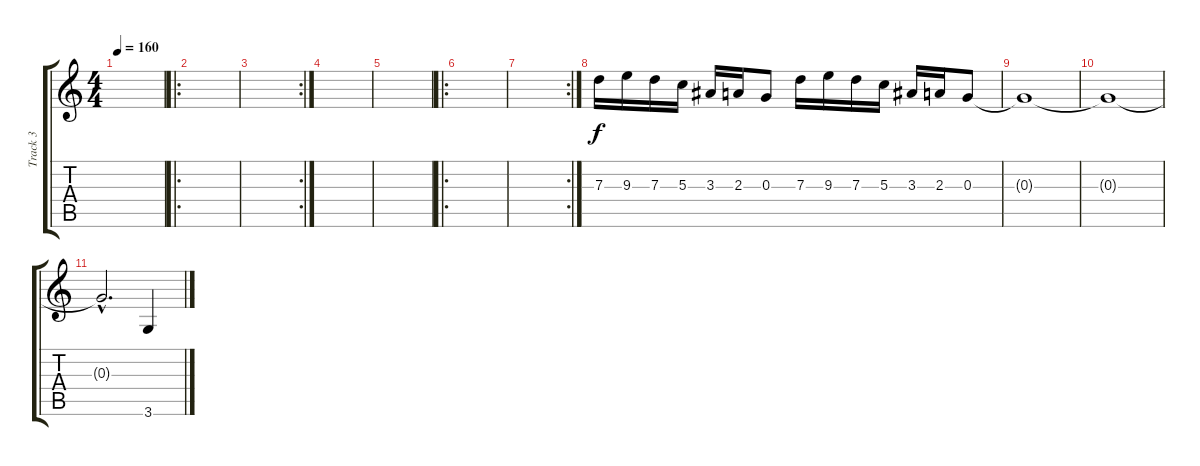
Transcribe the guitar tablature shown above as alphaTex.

\track ("Track 3" "Track 3") {instrument distortionguitar}
\staff {score tabs}
\tuning (E4 B3 G3 D3 A2 E2) {hide}
\ts (4 4)
\tempo 160
\clef g2
\ks c
|
\ro
|
\rc 2
|
|
|
\ro
|
\rc 2
|
7.3.16 9.3.16 7.3.16 5.3.16 3.3.16 2.3.16 0.3.8 7.3.16 9.3.16 7.3.16 5.3.16 3.3.16 2.3.16 0.3.8 |
0.3{t}.1 |
0.3{t}.1 |
0.3{hac t}.2{d} 3.6.4
